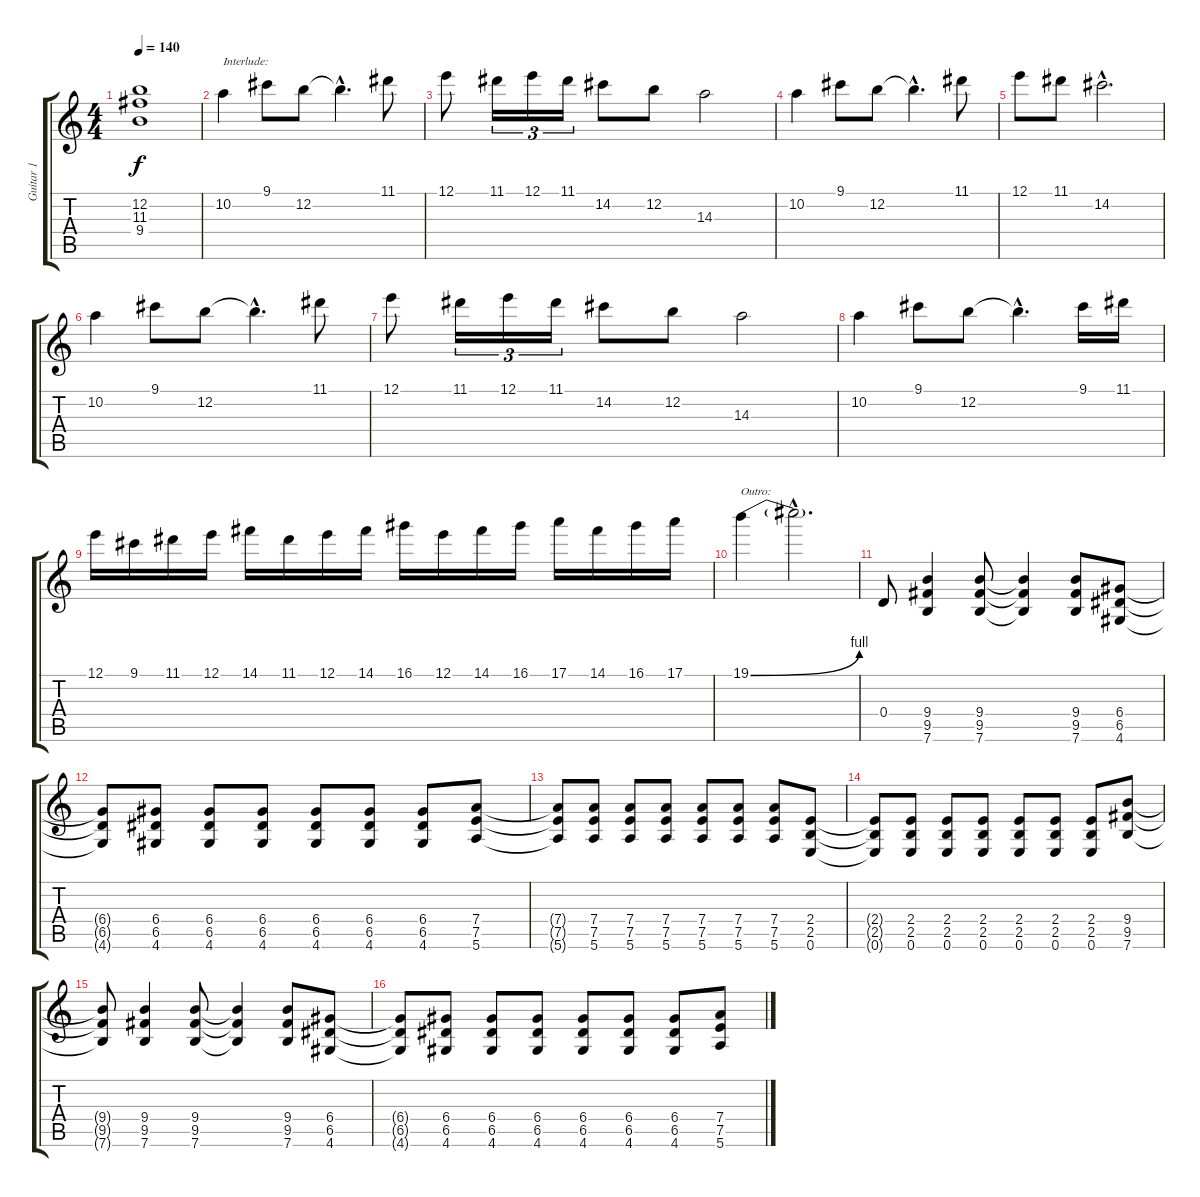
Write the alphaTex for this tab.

\track ("Guitar 1" "Guitar 1") {instrument distortionguitar}
\staff {score tabs}
\tuning (E4 B3 G3 D3 A2 E2) {hide}
\ts (4 4)
\tempo 140
\clef g2
\ks c
(12.2 11.3 9.4).1{dy f} |
10.2.4{txt "Interlude:"} 9.1.8 12.2.8 12.2{hac t}.4{d} 11.1.8 |
12.1.8 11.1.16{tu (3 2)} 12.1.16{tu (3 2)} 11.1.16{tu (3 2)} 14.2.8 12.2.8 14.3.2 |
10.2.4 9.1.8 12.2.8 12.2{hac t}.4{d} 11.1.8 |
12.1.8 11.1.8 14.2{hac}.2{d} |
10.2.4 9.1.8 12.2.8 12.2{hac t}.4{d} 11.1.8 |
12.1.8 11.1.16{tu (3 2)} 12.1.16{tu (3 2)} 11.1.16{tu (3 2)} 14.2.8 12.2.8 14.3.2 |
10.2.4 9.1.8 12.2.8 12.2{hac t}.4{d} 9.1.16 11.1.16 |
12.1.16 9.1.16 11.1.16 12.1.16 14.1.16 11.1.16 12.1.16 14.1.16 16.1.16 12.1.16 14.1.16 16.1.16 17.1.16 14.1.16 16.1.16 17.1.16 |
19.1{be (bend 0 0 60 4)}.4{txt "Outro:"} 19.1{hac t}.2{d} |
0.4.8 (9.4 9.5 7.6).4 (9.4 9.5 7.6).8 (9.4{t} 9.5{t} 7.6{t}).4 (9.4 9.5 7.6).8 (6.4 6.5 4.6).8 |
(6.4{t} 6.5{t} 4.6{t}).8 (6.4 6.5 4.6).8 (6.4 6.5 4.6).8 (6.4 6.5 4.6).8 (6.4 6.5 4.6).8 (6.4 6.5 4.6).8 (6.4 6.5 4.6).8 (7.4 7.5 5.6).8 |
(7.4{t} 7.5{t} 5.6{t}).8 (7.4 7.5 5.6).8 (7.4 7.5 5.6).8 (7.4 7.5 5.6).8 (7.4 7.5 5.6).8 (7.4 7.5 5.6).8 (7.4 7.5 5.6).8 (2.4 2.5 0.6).8 |
(2.4{t} 2.5{t} 0.6{t}).8 (2.4 2.5 0.6).8 (2.4 2.5 0.6).8 (2.4 2.5 0.6).8 (2.4 2.5 0.6).8 (2.4 2.5 0.6).8 (2.4 2.5 0.6).8 (9.4 9.5 7.6).8 |
(9.4{t} 9.5{t} 7.6{t}).8 (9.4 9.5 7.6).4 (9.4 9.5 7.6).8 (9.4{t} 9.5{t} 7.6{t}).4 (9.4 9.5 7.6).8 (6.4 6.5 4.6).8 |
(6.4{t} 6.5{t} 4.6{t}).8 (6.4 6.5 4.6).8 (6.4 6.5 4.6).8 (6.4 6.5 4.6).8 (6.4 6.5 4.6).8 (6.4 6.5 4.6).8 (6.4 6.5 4.6).8 (7.4 7.5 5.6).8
